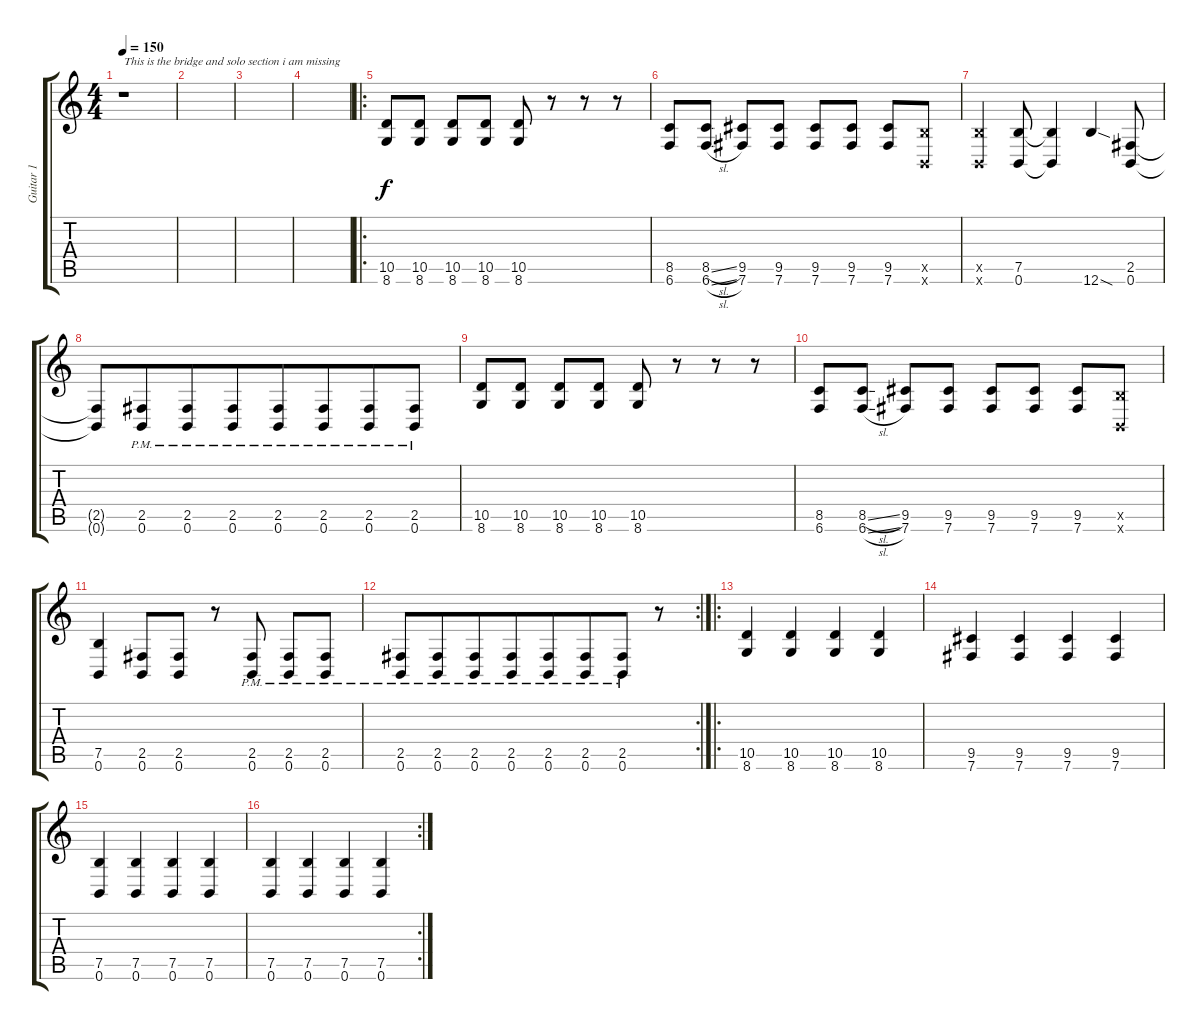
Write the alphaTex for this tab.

\track ("Guitar 1" "Guitar 1") {instrument distortionguitar}
\staff {score tabs}
\tuning (E4 B3 G3 D3 E2 B1) {hide}
\ts (4 4)
\tempo 150
\clef g2
\ks c
r.1{txt "This is the bridge and solo section i am missing" dy f} |
|
|
|
\ro
(10.5 8.6).8 (10.5 8.6).8 (10.5 8.6).8 (10.5 8.6).8 (10.5 8.6).8 r.8 r.8 r.8 |
(8.5 6.6).8 (8.5{sl} 6.6{sl}).8 (9.5 7.6).8 (9.5 7.6).8 (9.5 7.6).8 (9.5 7.6).8 (9.5 7.6).8 (7.5{x} 0.6{x}).8 |
(7.5{x} 0.6{x}).4 (7.5 0.6).8 (7.5{t} 0.6{t}).4{beam Up} 12.6{sod}.4 (2.5 0.6).8 |
(2.5{t} 0.6{t}).8{beam Up beam merge} (2.5{pm} 0.6{pm}).8{beam Up beam merge} (2.5{pm} 0.6{pm}).8{beam Up beam merge} (2.5{pm} 0.6{pm}).8{beam Up beam merge} (2.5{pm} 0.6{pm}).8{beam Up beam merge} (2.5{pm} 0.6{pm}).8{beam Up beam merge} (2.5{pm} 0.6{pm}).8{beam Up} (2.5{pm} 0.6{pm}).8 |
(10.5 8.6).8 (10.5 8.6).8 (10.5 8.6).8 (10.5 8.6).8 (10.5 8.6).8 r.8 r.8 r.8 |
(8.5 6.6).8 (8.5{sl} 6.6{sl}).8 (9.5 7.6).8 (9.5 7.6).8 (9.5 7.6).8 (9.5 7.6).8 (9.5 7.6).8 (7.5{x} 0.6{x}).8 |
(7.5 0.6).4 (2.5 0.6).8 (2.5 0.6).8{beam Up} r.8 (2.5{pm} 0.6{pm}).8 (2.5{pm} 0.6{pm}).8 (2.5{pm} 0.6{pm}).8 |
\rc 2
(2.5{pm} 0.6{pm}).8{beam Up beam merge} (2.5{pm} 0.6{pm}).8{beam Up beam merge} (2.5{pm} 0.6{pm}).8{beam Up beam merge} (2.5{pm} 0.6{pm}).8{beam Up beam merge} (2.5{pm} 0.6{pm}).8{beam Up beam merge} (2.5{pm} 0.6{pm}).8{beam Up beam merge} (2.5{pm} 0.6{pm}).8{beam Up} r.8 |
\ro
(10.5 8.6).4 (10.5 8.6).4 (10.5 8.6).4 (10.5 8.6).4 |
(9.5 7.6).4 (9.5 7.6).4 (9.5 7.6).4 (9.5 7.6).4 |
(7.5 0.6).4 (7.5 0.6).4 (7.5 0.6).4 (7.5 0.6).4 |
\rc 2
(7.5 0.6).4 (7.5 0.6).4 (7.5 0.6).4 (7.5 0.6).4
